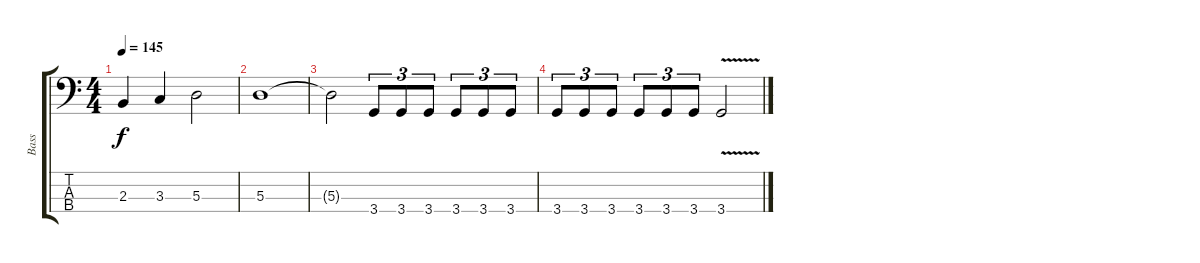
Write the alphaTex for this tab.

\track ("Bass" "Bass") {instrument electricbasspick}
\staff {score tabs}
\tuning (G2 D2 A1 E1) {hide}
\ts (4 4)
\tempo 145
\clef f4
\ks c
2.3.4{dy f} 3.3.4 5.3.2 |
5.3.1 |
5.3{t}.2 3.4.8{tu (3 2)} 3.4.8{tu (3 2)} 3.4.8{tu (3 2)} 3.4.8{tu (3 2)} 3.4.8{tu (3 2)} 3.4.8{tu (3 2)} |
3.4.8{tu (3 2)} 3.4.8{tu (3 2)} 3.4.8{tu (3 2)} 3.4.8{tu (3 2)} 3.4.8{tu (3 2)} 3.4.8{tu (3 2)} 3.4{v}.2
